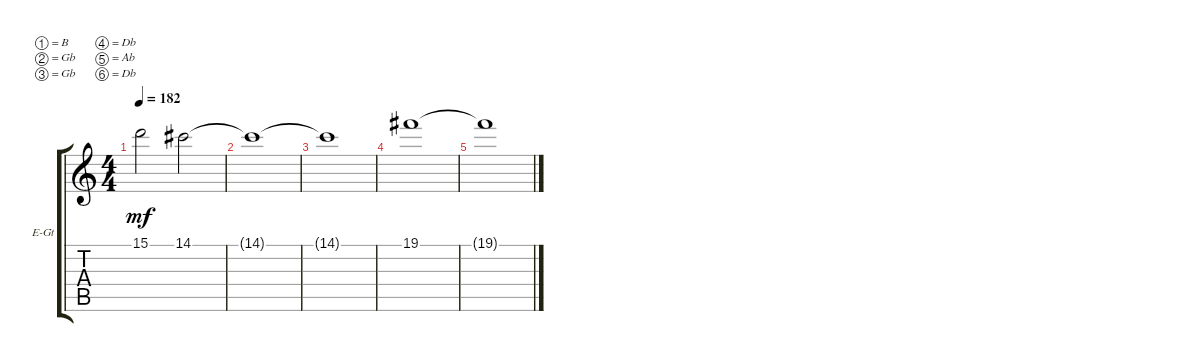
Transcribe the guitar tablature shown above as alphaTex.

\defaultSystemsLayout 4
\bracketExtendMode groupsimilarinstruments
\firstSystemTrackNameOrientation horizontal
\otherSystemsTrackNameOrientation horizontal
\track ("Electric Guitar" "E-Gt") {instrument electricguitarclean}
\staff {score tabs}
\tuning (B3 Gb3 Gb3 Db3 Ab2 Db2)
\ts (4 4)
\tempo 182
\clef g2
\scale
0.333333
\ks c
15.1{t}.2{dy mf} 14.1.2 |
\scale
0.333333 14.1{t}.1 |
\scale
0.333333 14.1{t}.1 |
\scale
0.333333 19.1.1 |
\scale
0.333333 19.1{t}.1 |
\scale
0.333333 |
\scale
0.333333 |
\scale
0.333333 |
\scale
0.333333 |
\scale
0.333333 |
\scale
0.333333 |
\scale
0.333333 |
\scale
0.333333 |
\scale
0.333333 |
\scale
0.333333 |
\scale
0.333333
